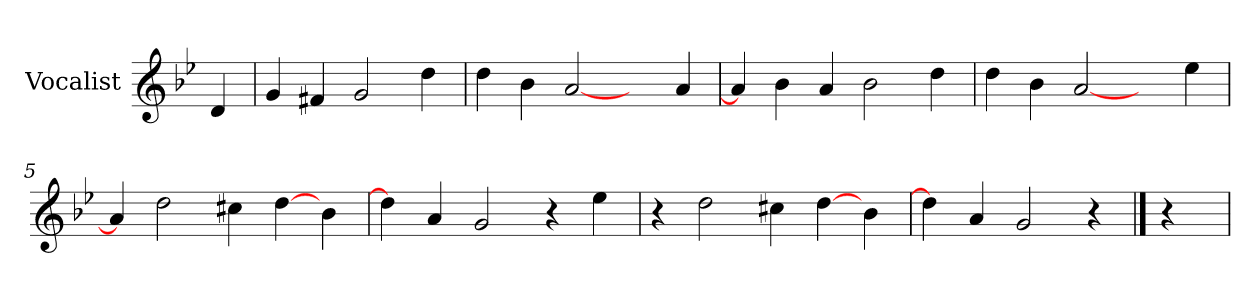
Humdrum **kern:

**kern
*part1
*staff1
*I"Vocalist
*k[b-e-]
*g:
=
4d
=1
4g
4f#X
2g
4dd
=2
4dd
4b-
[2a
4ryy
4a
=3
4a]
4b-
4a
2b-
4dd
=4
4dd
4b-
[2a
4ryy
4ee-
=5
4a]
2dd
4cc#X
[4dd
4b-
=6
4dd]
4a
2g
4r
4ee-
=7
4r
2dd
4cc#X
[4dd
4b-
=8
4dd]
4a
2g
4r
==9
4r
=
*-
